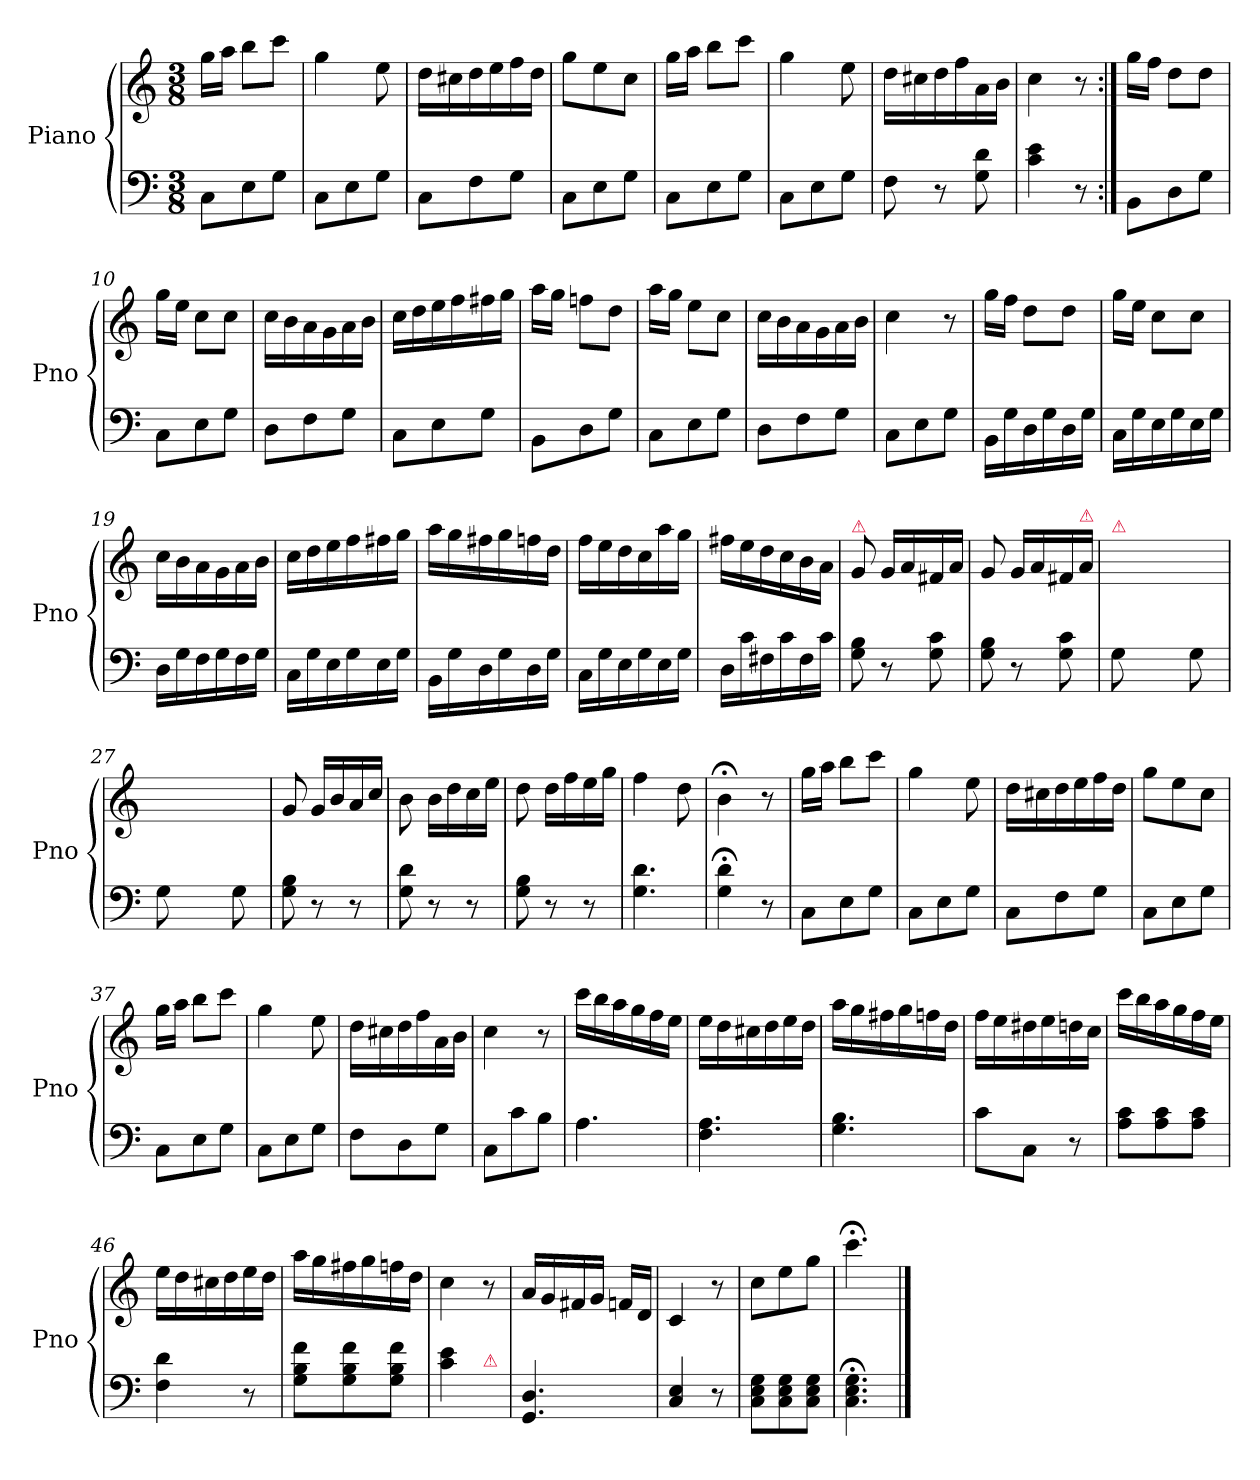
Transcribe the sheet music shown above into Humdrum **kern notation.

**kern	**kern
*part2	*part1
*staff2	*staff1
*I"Piano	*I"Piano
*I'Pno	*I'Pno
*clefF4	*clefG2
*k[]	*k[]
*M3/8	*M3/8
=1	=1
8C\L	16gg\LL
.	16aa\JJ
8E\	8bb\L
8G\J	8ccc\J
=2	=2
8C\L	4gg\
8E\	.
8G\J	8ee\
=3	=3
8C\L	16dd\LL
.	16cc#X\
8F\	16dd\
.	16ee\
8G\J	16ff\
.	16dd\JJ
=4	=4
8C\L	8gg\L
8E\	8ee\
8G\J	8cc\J
=5	=5
8C\L	16gg\LL
.	16aa\JJ
8E\	8bb\L
8G\J	8ccc\J
=6	=6
8C\L	4gg\
8E\	.
8G\J	8ee\
=7	=7
8F\	16dd\LL
.	16cc#X\
8r	16dd\
.	16ff\
8G\ 8d\	16a\
.	16b\JJ
=8	=8
4c\ 4e\	4cc\
8r	8r
=9:|!	=9:|!
8BB\L	16gg\LL
.	16ff\JJ
8D\	8dd\L
8G\J	8dd\J
=10	=10
8C\L	16gg\LL
.	16ee\JJ
8E\	8cc\L
8G\J	8cc\J
=11	=11
8D\L	16cc\LL
.	16b\
8F\	16a\
.	16g\
8G\J	16a\
.	16b\JJ
=12	=12
8C\L	16cc\LL
.	16dd\
8E\	16ee\
.	16ff\
8G\J	16ff#X\
.	16gg\JJ
=13	=13
8BB\L	16aa\LL
.	16gg\JJ
8D\	8ffn\L
8G\J	8dd\J
=14	=14
8C\L	16aa\LL
.	16gg\JJ
8E\	8ee\L
8G\J	8cc\J
=15	=15
8D\L	16cc\LL
.	16b\
8F\	16a\
.	16g\
8G\J	16a\
.	16b\JJ
=16	=16
8C\L	4cc\
8E\	.
8G\J	8r
=17	=17
16BB\LL	16gg\LL
16G\	16ff\JJ
16D\	8dd\L
16G\	.
16D\	8dd\J
16G\JJ	.
=18	=18
16C\LL	16gg\LL
16G\	16ee\JJ
16E\	8cc\L
16G\	.
16E\	8cc\J
16G\JJ	.
=19	=19
16D\LL	16cc\LL
16G\	16b\
16F\	16a\
16G\	16g\
16F\	16a\
16G\JJ	16b\JJ
=20	=20
16C\LL	16cc\LL
16G\	16dd\
16E\	16ee\
16G\	16ff\
16E\	16ff#X\
16G\JJ	16gg\JJ
=21	=21
16BB\LL	16aa\LL
16G\	16gg\
16D\	16ff#X\
16G\	16gg\
16D\	16ffn\
16G\JJ	16dd\JJ
=22	=22
16C\LL	16ff\LL
16G\	16ee\
16E\	16dd\
16G\	16cc\
16E\	16aa\
16G\JJ	16gg\JJ
=23	=23
16D\LL	16ff#X\LL
16c\	16ee\
16F#X\	16dd\
16c\	16cc\
16F#\	16b\
16c\JJ	16a\JJ
=24	=24
!	!LO:TX:a:color=crimson:t=⚠
8G\ 8B\	8g/
8r	16g/LL
.	16a/
8G\ 8c\	16f#X/
.	16a/JJ
=25	=25
8G\ 8B\	8g/
8r	16g/LL
.	16a/
8G\ 8c\	16f#X/
!	!LO:TX:a:color=crimson:t=⚠
.	16a/JJ
=26	=26
!	!LO:TX:a:color=crimson:t=⚠
8G\ 8Byy\	8g/yy
8ryy	16g/LLyy
.	16a/yy
8G\ 8cyy\	16f#X/yy
.	16a/JJyy
=27	=27
8G\ 8Byy\	8g/yy
8ryy	16g/LLyy
.	16a/yy
8G\ 8cyy\	16f#X/yy
.	16a/JJyy
=28	=28
8G\ 8B\	8g/
8r	16g/LL
.	16b/
8r	16a/
.	16cc/JJ
=29	=29
8G\ 8d\	8b\
8r	16b\LL
.	16dd\
8r	16cc\
.	16ee\JJ
=30	=30
8G\ 8B\	8dd\
8r	16dd\LL
.	16ff\
8r	16ee\
.	16gg\JJ
=31	=31
4.G\ 4.d\	4ff\
.	8dd\
=32	=32
4G;<\ 4d;<\	4b;<\
8r	8r
=33	=33
8C\L	16gg\LL
.	16aa\JJ
8E\	8bb\L
8G\J	8ccc\J
=34	=34
8C\L	4gg\
8E\	.
8G\J	8ee\
=35	=35
8C\L	16dd\LL
.	16cc#X\
8F\	16dd\
.	16ee\
8G\J	16ff\
.	16dd\JJ
=36	=36
8C\L	8gg\L
8E\	8ee\
8G\J	8cc\J
=37	=37
8C\L	16gg\LL
.	16aa\JJ
8E\	8bb\L
8G\J	8ccc\J
=38	=38
8C\L	4gg\
8E\	.
8G\J	8ee\
=39	=39
8F\L	16dd\LL
.	16cc#X\
8D\	16dd\
.	16ff\
8G\J	16a\
.	16b\JJ
=40	=40
8C\L	4cc\
8c\	.
8B\J	8r
=41	=41
4.A\	16ccc\LL
.	16bb\
.	16aa\
.	16gg\
.	16ff\
.	16ee\JJ
=42	=42
4.F\ 4.A\	16ee\LL
.	16dd\
.	16cc#X\
.	16dd\
.	16ee\
.	16dd\JJ
=43	=43
4.G\ 4.B\	16aa\LL
.	16gg\
.	16ff#X\
.	16gg\
.	16ffn\
.	16dd\JJ
=44	=44
8c\L	16ff\LL
.	16ee\
8C\J	16dd#X\
.	16ee\
8r	16ddn\
.	16cc\JJ
=45	=45
8A\ 8c\L	16ccc\LL
.	16bb\
8A\ 8c\	16aa\
.	16gg\
8A\ 8c\J	16ff\
.	16ee\JJ
=46	=46
4F\ 4d\	16ee\LL
.	16dd\
.	16cc#X\
.	16dd\
8r	16ee\
.	16dd\JJ
=47	=47
8G\ 8B\ 8f\L	16aa\LL
.	16gg\
8G\ 8B\ 8f\	16ff#X\
.	16gg\
8G\ 8B\ 8f\J	16ffn\
.	16dd\JJ
=48	=48
4c\ 4e\	4cc\
!LO:TX:a:color=crimson:t=⚠	!
8ryy	8r
=49	=49
4.GG/ 4.D/	16a/LL
.	16g/
.	16f#X/
.	16g/JJ
.	16fn/LL
.	16d/JJ
=50	=50
4C/ 4E/	4c/
8r	8r
=51	=51
8C\ 8E\ 8G\L	8cc\L
8C\ 8E\ 8G\	8ee\
8C\ 8E\ 8G\J	8gg\J
=52	=52
4.C;<\ 4.E;<\ 4.G;<\	4.ccc;<\
==	==
*-	*-
